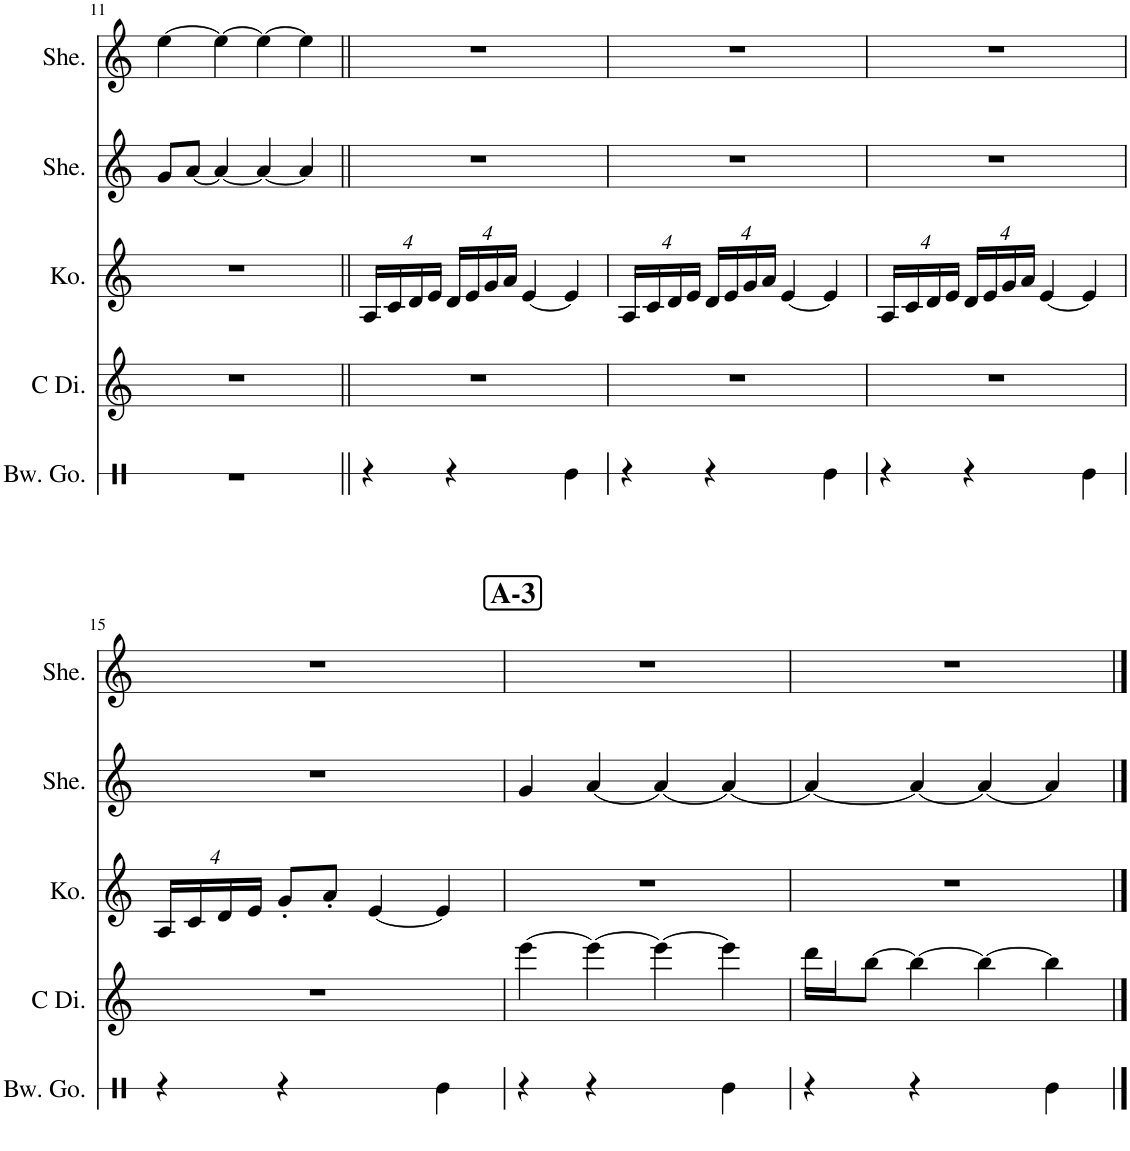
**kern	**kern	**kern	**kern	**kern
*part5	*part4	*part3	*part2	*part1
*staff5	*staff4	*staff3	*staff2	*staff1
*I"お鈴	*I"C 笛子	*I"琴	*I"笙	*I"笙
!!LO:PB:g=z
*clefX	*clefG2	*clefG2	*clefG2	*clefG2
*	*Trd12c21	*	*	*
*k[]	*k[]	*k[]	*k[]	*k[]
*M4/4	*M4/4	*M4/4	*M4/4	*M4/4
=11	=11	=11	=11	=11
1r	1r	1r	8g/L	[4ee\
.	.	.	[8a/J	.
.	.	.	4a/_	4ee\_
.	.	.	4a/_	4ee\_
.	.	.	4a/]	4ee\]
=12||	=12||	=12||	=12||	=12||
4r	1r	16A/LL	1r	1r
.	.	16c/	.	.
.	.	16d/	.	.
.	.	16e/JJ	.	.
4r	.	16d/LL	.	.
.	.	16e/	.	.
.	.	16g/	.	.
.	.	16a/JJ	.	.
4ryy	.	[4e/	.	.
4Re\	.	4e/]	.	.
=13	=13	=13	=13	=13
4r	1r	16A/LL	1r	1r
.	.	16c/	.	.
.	.	16d/	.	.
.	.	16e/JJ	.	.
4r	.	16d/LL	.	.
.	.	16e/	.	.
.	.	16g/	.	.
.	.	16a/JJ	.	.
4ryy	.	[4e/	.	.
4Re\	.	4e/]	.	.
=14	=14	=14	=14	=14
4r	1r	16A/LL	1r	1r
.	.	16c/	.	.
.	.	16d/	.	.
.	.	16e/JJ	.	.
4r	.	16d/LL	.	.
.	.	16e/	.	.
.	.	16g/	.	.
.	.	16a/JJ	.	.
4ryy	.	[4e/	.	.
4Re\	.	4e/]	.	.
!!LO:LB:g=z
=15	=15	=15	=15	=15
4r	1r	16A/LL	1r	1r
.	.	16c/	.	.
.	.	16d/	.	.
.	.	16e/JJ	.	.
4r	.	8g'/L	.	.
.	.	8a'/J	.	.
4ryy	.	[4e/	.	.
4Re\	.	4e/]	.	.
!!LO:REH:place=s1:a:B:cj:fs=14:t=A-3
=16	=16	=16	=16	=16
4r	[4eee\	1r	4g/	1r
4r	4eee\_	.	[4a/	.
4ryy	4eee\_	.	4a/_	.
4Re\	4eee\]	.	4a/_	.
=17	=17	=17	=17	=17
4r	16ddd\LL	1r	4a/_	1r
.	16ccc\J	.	.	.
.	[8bb\J	.	.	.
4r	4bb\_	.	4a/_	.
4ryy	4bb\_	.	4a/_	.
4Re\	4bb\]	.	4a/]	.
==	==	==	==	==
*-	*-	*-	*-	*-
